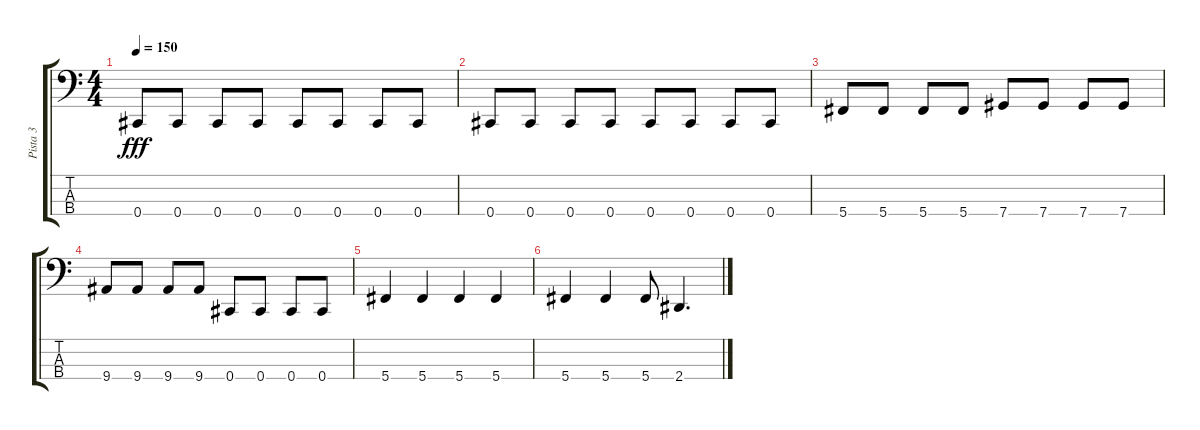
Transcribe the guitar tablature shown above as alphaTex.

\track ("Pista 3" "Pista 3") {instrument electricbassfinger}
\staff {score tabs}
\tuning (Gb2 Db2 Ab1 Db1) {hide}
\ts (4 4)
\tempo 150
\clef f4
\ks c
0.4.8{dy fff} 0.4.8 0.4.8 0.4.8 0.4.8 0.4.8 0.4.8 0.4.8 |
0.4.8 0.4.8 0.4.8 0.4.8 0.4.8 0.4.8 0.4.8 0.4.8 |
5.4.8 5.4.8 5.4.8 5.4.8 7.4.8 7.4.8 7.4.8 7.4.8 |
9.4.8 9.4.8 9.4.8 9.4.8 0.4.8 0.4.8 0.4.8 0.4.8 |
5.4.4 5.4.4 5.4.4 5.4.4 |
5.4.4 5.4.4 5.4.8 2.4.4{d}
